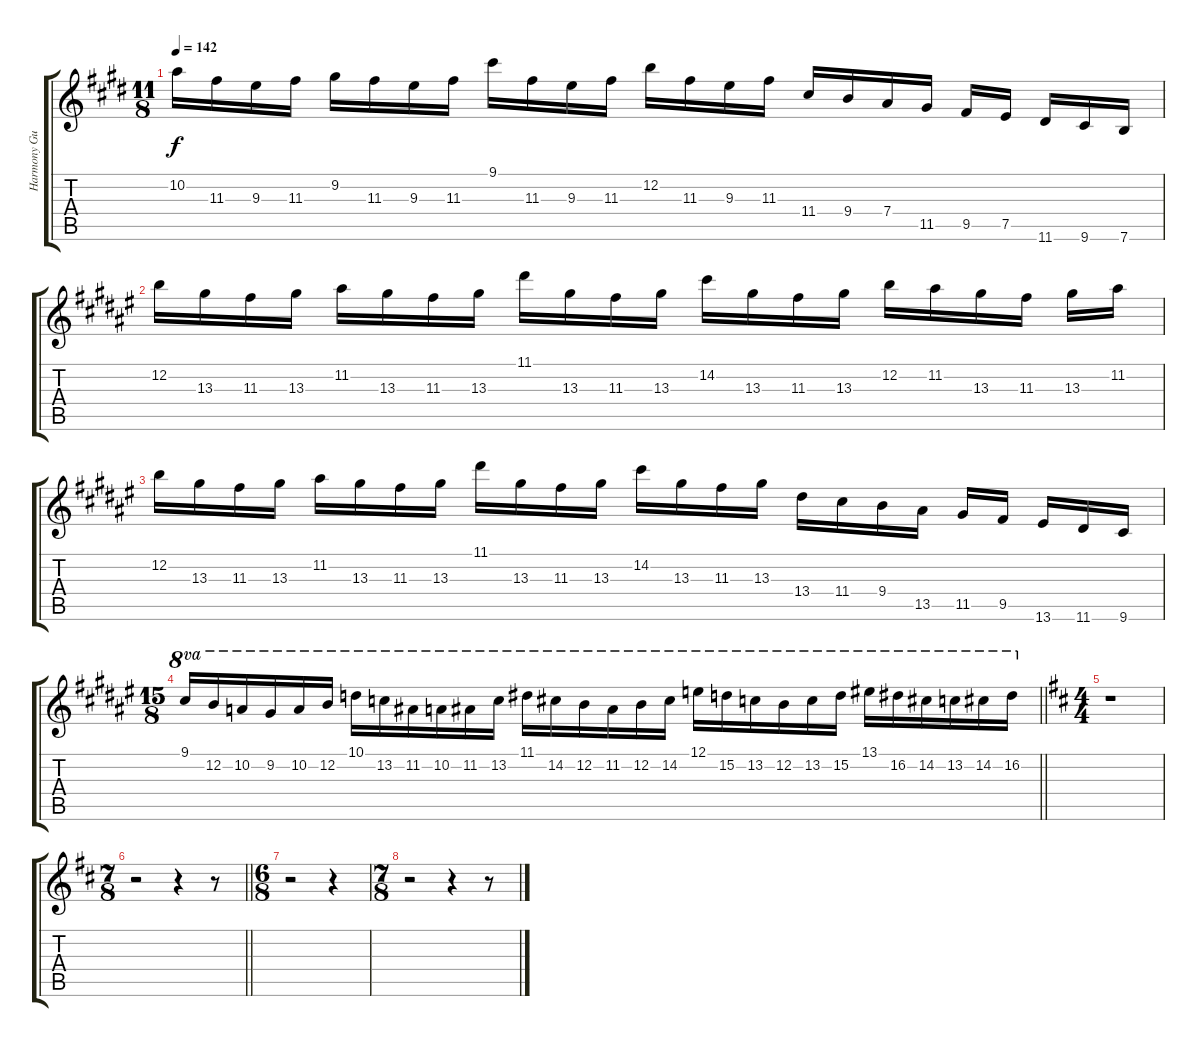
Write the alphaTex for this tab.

\track ("Harmony Guitar" "Harmony Gu") {instrument overdrivenguitar}
\staff {score tabs}
\tuning (E4 B3 G3 D3 A2 E2) {hide}
\ts (11 8)
\tempo 142
\clef g2
\ks c#minor
10.2.16{dy f} 11.3.16 9.3.16 11.3.16 9.2.16 11.3.16 9.3.16 11.3.16 9.1.16 11.3.16 9.3.16 11.3.16 12.2.16 11.3.16 9.3.16 11.3.16 11.4.16 9.4.16 7.4.16 11.5.16 9.5.16 7.5.16 11.6.16 9.6.16 7.6.16 |
\ks f#
12.2.16 13.3.16 11.3.16 13.3.16 11.2.16 13.3.16 11.3.16 13.3.16 11.1.16 13.3.16 11.3.16 13.3.16 14.2.16 13.3.16 11.3.16 13.3.16 12.2.16 11.2.16 13.3.16 11.3.16 13.3.16 11.2.16 |
\ks d#minor
12.2.16 13.3.16 11.3.16 13.3.16 11.2.16 13.3.16 11.3.16 13.3.16 11.1.16 13.3.16 11.3.16 13.3.16 14.2.16 13.3.16 11.3.16 13.3.16 13.4.16 11.4.16 9.4.16 13.5.16 11.5.16 9.5.16 13.6.16 11.6.16 9.6.16 |
\ts (15 8)
\barLineRight lightlight
\ks f#
9.1.16{ot 8va} 12.2.16{ot 8va} 10.2.16{ot 8va} 9.2.16{ot 8va} 10.2.16{ot 8va} 12.2.16{ot 8va} 10.1.16{ot 8va} 13.2.16{ot 8va} 11.2.16{ot 8va} 10.2.16{ot 8va} 11.2.16{ot 8va} 13.2.16{ot 8va} 11.1.16{ot 8va} 14.2.16{ot 8va} 12.2.16{ot 8va} 11.2.16{ot 8va} 12.2.16{ot 8va} 14.2.16{ot 8va} 12.1.16{ot 8va} 15.2.16{ot 8va} 13.2.16{ot 8va} 12.2.16{ot 8va} 13.2.16{ot 8va} 15.2.16{ot 8va} 13.1.16{ot 8va} 16.2.16{ot 8va} 14.2.16{ot 8va} 13.2.16{ot 8va} 14.2.16{ot 8va} 16.2.16{ot 8va} |
\ts (4 4)
\ks d
r.1 |
\ts (7 8)
\barLineRight lightlight
r.2 r.4 r.8 |
\ts (6 8)
r.2 r.4 |
\ts (7 8)
r.2 r.4 r.8
